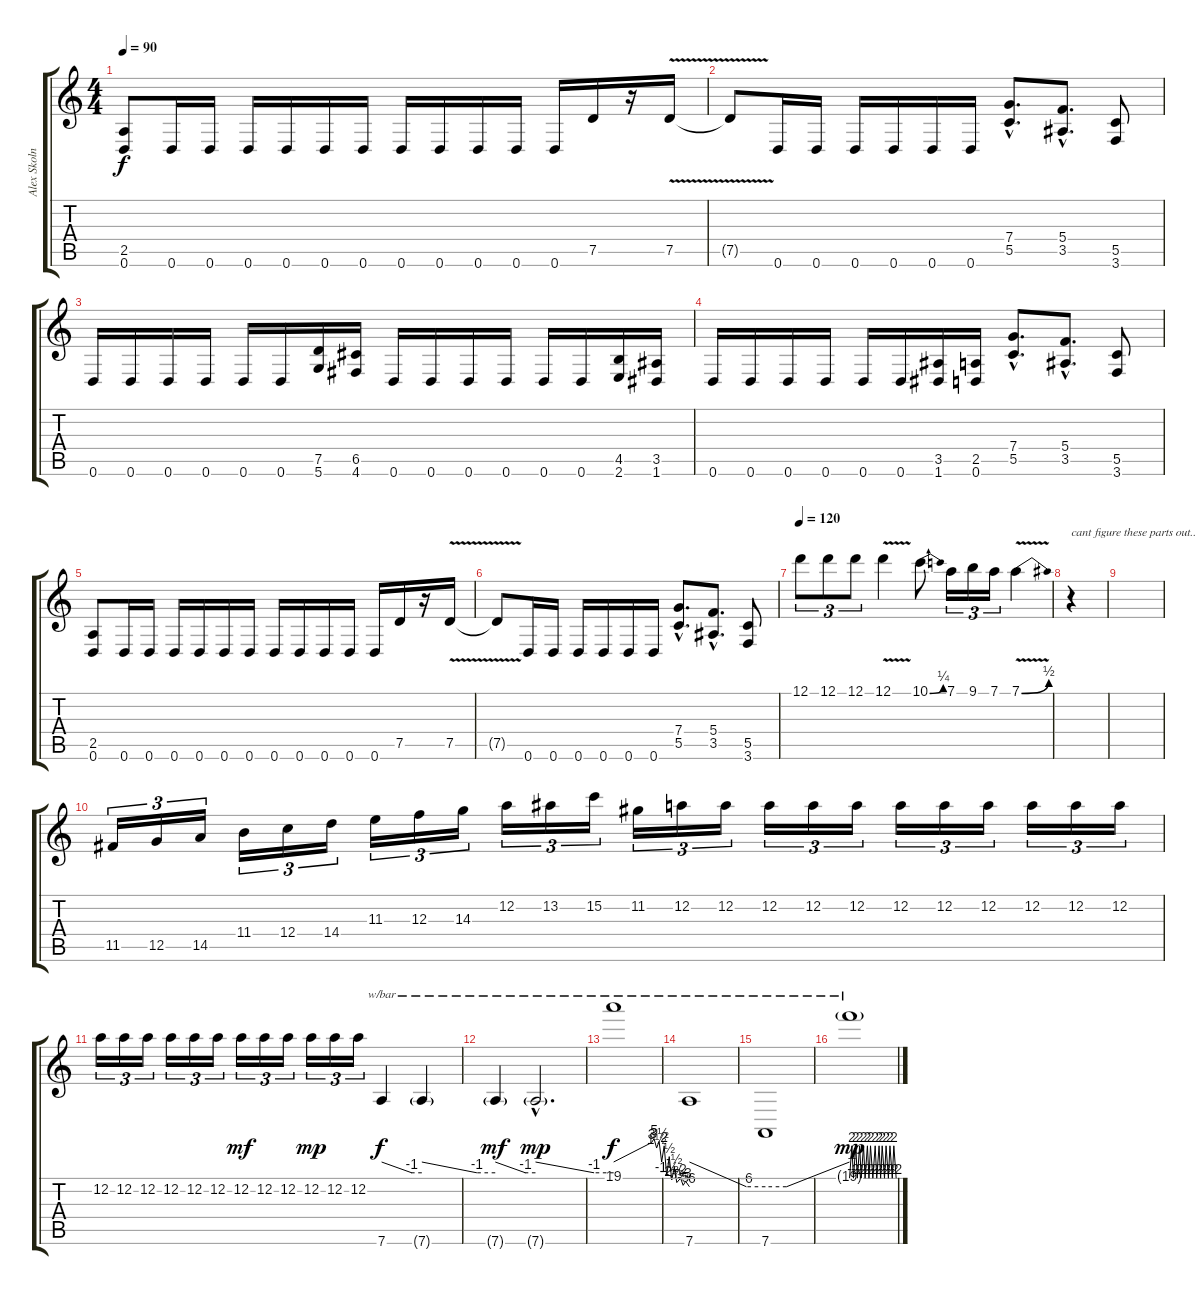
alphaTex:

\track ("Alex Skolnick" "Alex Skoln") {instrument distortionguitar}
\staff {score tabs}
\tuning (D4 A3 F3 C3 G2 D2) {hide}
\ts (4 4)
\tempo 90
\clef g2
\ks c
(2.5 0.6).8{dy f} 0.6.16 0.6.16 0.6.16 0.6.16 0.6.16 0.6.16 0.6.16 0.6.16 0.6.16 0.6.16 0.6.16 7.5.16 r.16 7.5{v}.16 |
7.5{t}.8 0.6.16 0.6.16 0.6.16 0.6.16 0.6.16 0.6.16 (7.4{hac} 5.5{hac}).8{d} (5.4{hac} 3.5{hac}).8{d} (5.5 3.6).8 |
0.6.16 0.6.16 0.6.16 0.6.16 0.6.16 0.6.16 (7.5 5.6).16 (6.5 4.6).16 0.6.16 0.6.16 0.6.16 0.6.16 0.6.16 0.6.16 (4.5 2.6).16 (3.5 1.6).16 |
0.6.16 0.6.16 0.6.16 0.6.16 0.6.16 0.6.16 (3.5 1.6).16 (2.5 0.6).16 (7.4{hac} 5.5{hac}).8{d} (5.4{hac} 3.5{hac}).8{d} (5.5 3.6).8 |
(2.5 0.6).8 0.6.16 0.6.16 0.6.16 0.6.16 0.6.16 0.6.16 0.6.16 0.6.16 0.6.16 0.6.16 0.6.16 7.5.16 r.16 7.5{v}.16 |
7.5{t}.8 0.6.16 0.6.16 0.6.16 0.6.16 0.6.16 0.6.16 (7.4{hac} 5.5{hac}).8{d} (5.4{hac} 3.5{hac}).8{d} (5.5 3.6).8 |
\tempo 120
12.1.8{tu (3 2)} 12.1.8{tu (3 2)} 12.1.8{tu (3 2)} 12.1{v}.4 10.1{be (bend 0 0 60 1)}.8 7.1.16{tu (3 2)} 9.1.16{tu (3 2)} 7.1.16{tu (3 2)} 7.1{be (bend 0 0 60 2) v}.4 |
r.4{txt "cant figure these parts out.."} |
|
11.5.16{tu (3 2)} 12.5.16{tu (3 2)} 14.5.16{tu (3 2)} 11.4.16{tu (3 2)} 12.4.16{tu (3 2)} 14.4.16{tu (3 2)} 11.3.16{tu (3 2)} 12.3.16{tu (3 2)} 14.3.16{tu (3 2)} 12.2.16{tu (3 2)} 13.2.16{tu (3 2)} 15.2.16{tu (3 2)} 11.2.16{tu (3 2)} 12.2.16{tu (3 2)} 12.2.16{tu (3 2)} 12.2.16{tu (3 2)} 12.2.16{tu (3 2)} 12.2.16{tu (3 2)} 12.2.16{tu (3 2)} 12.2.16{tu (3 2)} 12.2.16{tu (3 2)} 12.2.16{tu (3 2)} 12.2.16{tu (3 2)} 12.2.16{tu (3 2)} |
12.2.16{tu (3 2)} 12.2.16{tu (3 2)} 12.2.16{tu (3 2)} 12.2.16{tu (3 2)} 12.2.16{tu (3 2)} 12.2.16{tu (3 2)} 12.2.16{tu (3 2) dy mf} 12.2.16{tu (3 2)} 12.2.16{tu (3 2)} 12.2.16{tu (3 2) dy mp} 12.2.16{tu (3 2)} 12.2.16{tu (3 2)} 7.6.4{tbe (custom default 0 0 45 -4 60 -4) dy f} 7.6{g}.4{tbe (custom default 0 0 45 -4 60 -4)} |
7.6{g}.4{tbe (custom default 0 0 45 -4 60 -4) dy mf} 7.6{g hac}.2{d tbe (custom default 0 0 45 -4 60 -4) dy mp} |
19.1.1{tbe (custom default 0 0 30 12 32 20 34 6 36 14 38 0 40 8 42 -6 44 2 46 -10 48 -2 50 -14 53 -8 55 -20 57 -12 60 -24) dy f} |
7.6.1{tbe (custom default 0 0 45 -24 60 -24)} |
7.6.1{tbe (custom default 0 -24 15 -24 60 0)} |
19.1{g}.1{tbe (custom default 0 -8 3 8 5 -8 8 8 10 -8 13 8 15 -8 18 8 20 -8 23 8 25 -8 27 8 30 -8 33 8 35 -8 38 8 40 -8 42 8 45 -8 47 8 50 -8 52 8 55 -8 57 8 60 -8) dy mp}
